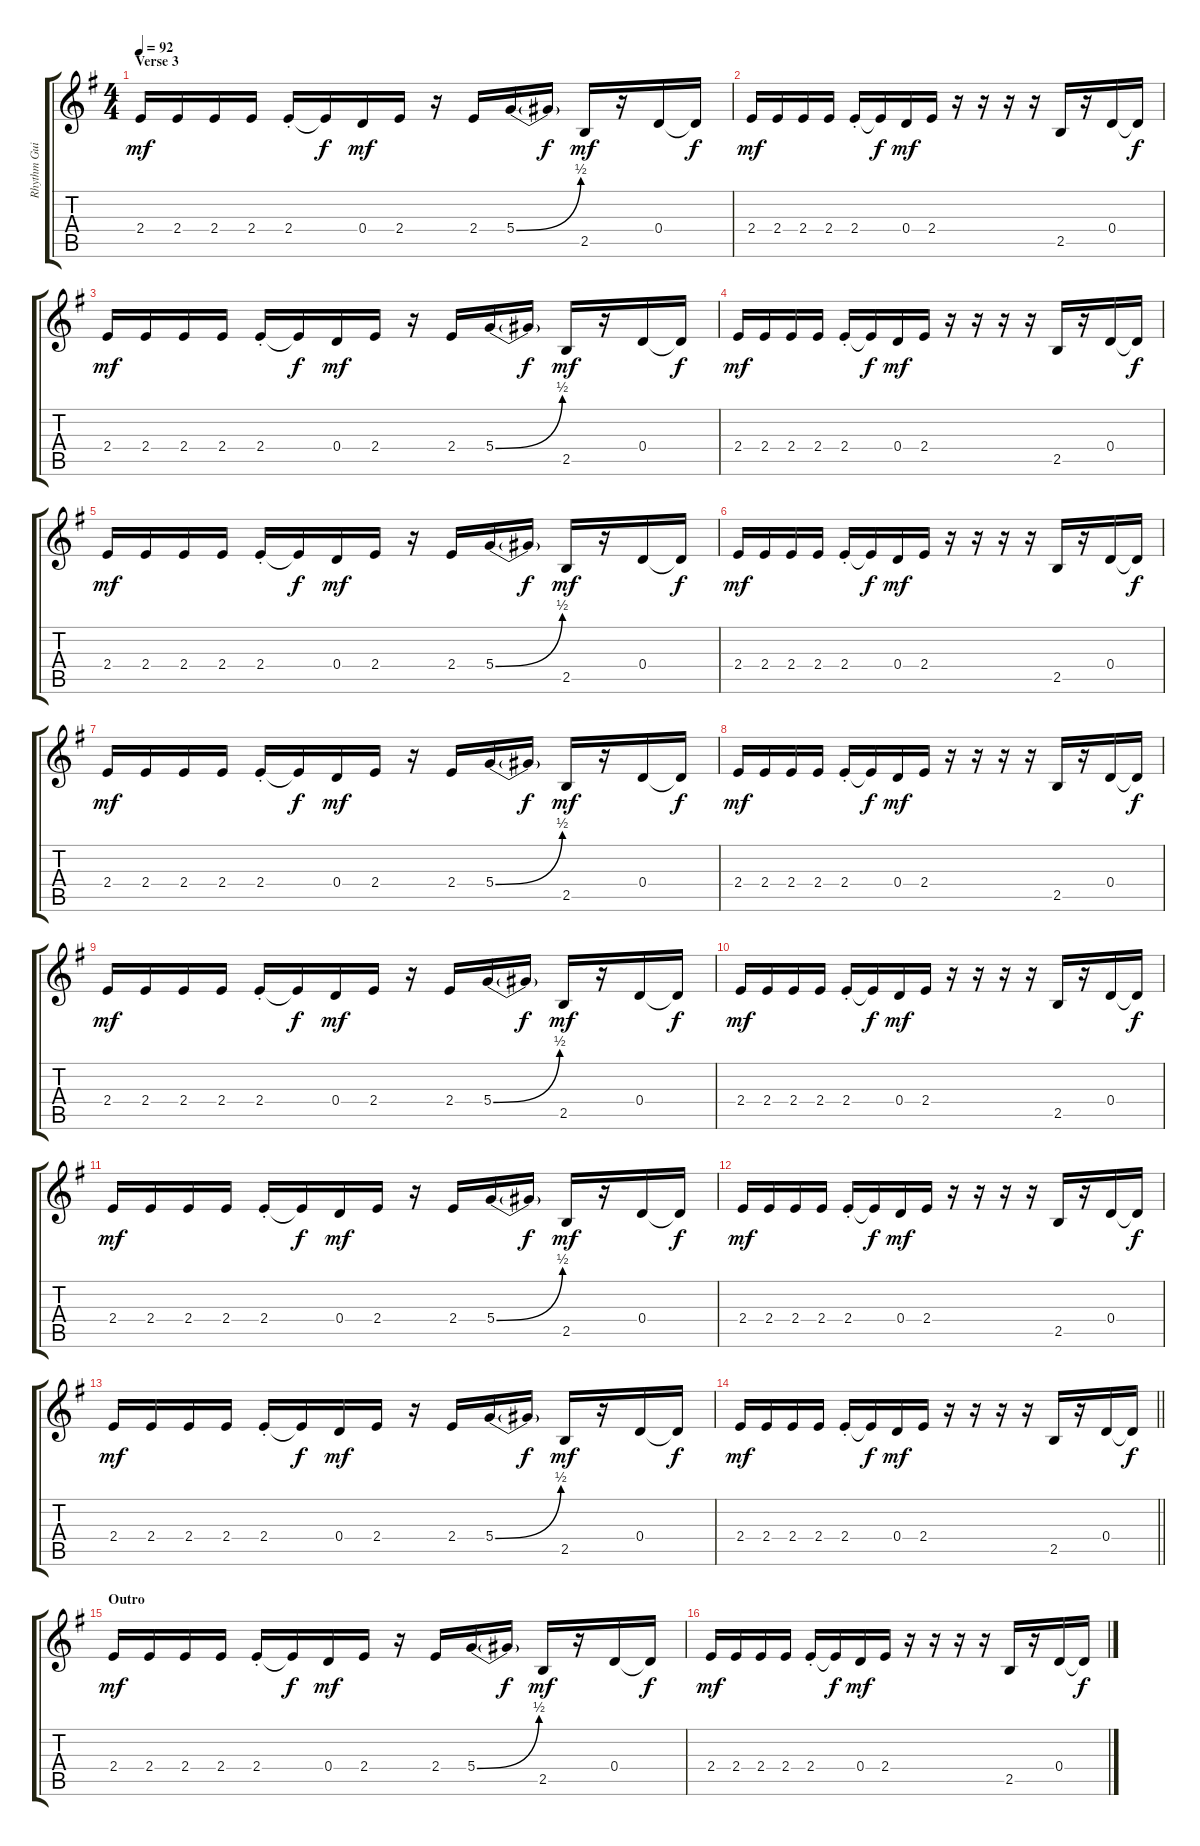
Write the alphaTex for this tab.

\track ("Rhythm Guitar 1" "Rhythm Gui") {instrument distortionguitar}
\staff {score tabs}
\tuning (E4 B3 G3 D3 A2 E2) {hide}
\ts (4 4)
\section ("" "Verse 3")
\tempo 92
\clef g2
\ks g
2.4.16{dy mf} 2.4.16 2.4.16 2.4.16 2.4{st}.16 2.4{t}.16{dy f} 0.4.16{dy mf} 2.4.16 r.16 2.4.16 5.4{be (bend 0 0 60 2)}.16 5.4{t}.16{dy f} 2.5.16{dy mf} r.16 0.4.16 0.4{t}.16{dy f} |
2.4.16{dy mf} 2.4.16 2.4.16 2.4.16 2.4{st}.16 2.4{t}.16{dy f} 0.4.16{dy mf} 2.4.16 r.16 r.16 r.16 r.16 2.5.16 r.16 0.4.16 0.4{t}.16{dy f} |
2.4.16{dy mf} 2.4.16 2.4.16 2.4.16 2.4{st}.16 2.4{t}.16{dy f} 0.4.16{dy mf} 2.4.16 r.16 2.4.16 5.4{be (bend 0 0 60 2)}.16 5.4{t}.16{dy f} 2.5.16{dy mf} r.16 0.4.16 0.4{t}.16{dy f} |
2.4.16{dy mf} 2.4.16 2.4.16 2.4.16 2.4{st}.16 2.4{t}.16{dy f} 0.4.16{dy mf} 2.4.16 r.16 r.16 r.16 r.16 2.5.16 r.16 0.4.16 0.4{t}.16{dy f} |
2.4.16{dy mf} 2.4.16 2.4.16 2.4.16 2.4{st}.16 2.4{t}.16{dy f} 0.4.16{dy mf} 2.4.16 r.16 2.4.16 5.4{be (bend 0 0 60 2)}.16 5.4{t}.16{dy f} 2.5.16{dy mf} r.16 0.4.16 0.4{t}.16{dy f} |
2.4.16{dy mf} 2.4.16 2.4.16 2.4.16 2.4{st}.16 2.4{t}.16{dy f} 0.4.16{dy mf} 2.4.16 r.16 r.16 r.16 r.16 2.5.16 r.16 0.4.16 0.4{t}.16{dy f} |
2.4.16{dy mf} 2.4.16 2.4.16 2.4.16 2.4{st}.16 2.4{t}.16{dy f} 0.4.16{dy mf} 2.4.16 r.16 2.4.16 5.4{be (bend 0 0 60 2)}.16 5.4{t}.16{dy f} 2.5.16{dy mf} r.16 0.4.16 0.4{t}.16{dy f} |
2.4.16{dy mf} 2.4.16 2.4.16 2.4.16 2.4{st}.16 2.4{t}.16{dy f} 0.4.16{dy mf} 2.4.16 r.16 r.16 r.16 r.16 2.5.16 r.16 0.4.16 0.4{t}.16{dy f} |
2.4.16{dy mf} 2.4.16 2.4.16 2.4.16 2.4{st}.16 2.4{t}.16{dy f} 0.4.16{dy mf} 2.4.16 r.16 2.4.16 5.4{be (bend 0 0 60 2)}.16 5.4{t}.16{dy f} 2.5.16{dy mf} r.16 0.4.16 0.4{t}.16{dy f} |
2.4.16{dy mf} 2.4.16 2.4.16 2.4.16 2.4{st}.16 2.4{t}.16{dy f} 0.4.16{dy mf} 2.4.16 r.16 r.16 r.16 r.16 2.5.16 r.16 0.4.16 0.4{t}.16{dy f} |
2.4.16{dy mf} 2.4.16 2.4.16 2.4.16 2.4{st}.16 2.4{t}.16{dy f} 0.4.16{dy mf} 2.4.16 r.16 2.4.16 5.4{be (bend 0 0 60 2)}.16 5.4{t}.16{dy f} 2.5.16{dy mf} r.16 0.4.16 0.4{t}.16{dy f} |
2.4.16{dy mf} 2.4.16 2.4.16 2.4.16 2.4{st}.16 2.4{t}.16{dy f} 0.4.16{dy mf} 2.4.16 r.16 r.16 r.16 r.16 2.5.16 r.16 0.4.16 0.4{t}.16{dy f} |
2.4.16{dy mf} 2.4.16 2.4.16 2.4.16 2.4{st}.16 2.4{t}.16{dy f} 0.4.16{dy mf} 2.4.16 r.16 2.4.16 5.4{be (bend 0 0 60 2)}.16 5.4{t}.16{dy f} 2.5.16{dy mf} r.16 0.4.16 0.4{t}.16{dy f} |
\barLineRight lightlight
2.4.16{dy mf} 2.4.16 2.4.16 2.4.16 2.4{st}.16 2.4{t}.16{dy f} 0.4.16{dy mf} 2.4.16 r.16 r.16 r.16 r.16 2.5.16 r.16 0.4.16 0.4{t}.16{dy f} |
\section ("" "Outro")
2.4.16{dy mf} 2.4.16 2.4.16 2.4.16 2.4{st}.16 2.4{t}.16{dy f} 0.4.16{dy mf} 2.4.16 r.16 2.4.16 5.4{be (bend 0 0 60 2)}.16 5.4{t}.16{dy f} 2.5.16{dy mf} r.16 0.4.16 0.4{t}.16{dy f} |
2.4.16{dy mf} 2.4.16 2.4.16 2.4.16 2.4{st}.16 2.4{t}.16{dy f} 0.4.16{dy mf} 2.4.16 r.16 r.16 r.16 r.16 2.5.16 r.16 0.4.16 0.4{t}.16{dy f}
